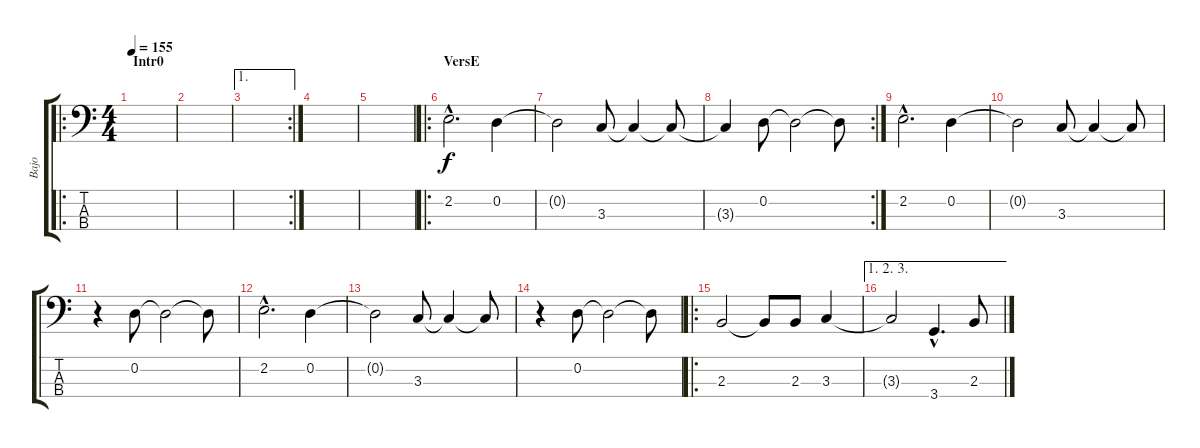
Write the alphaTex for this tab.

\track ("Bajo" "Bajo") {instrument electricbasspick}
\staff {score tabs}
\tuning (G2 D2 A1 E1) {hide}
\ro
\ts (4 4)
\section ("" "Intr0")
\tempo 155
\clef f4
\ks c
|
|
\ae 1
\rc 2
|
|
|
\ro
\section ("" "VersE")
2.2{hac}.2{d} 0.2.4 |
0.2{t}.2 3.3.8 3.3{t}.4 3.3{t}.8 |
\rc 2
3.3{t}.4 0.2.8 0.2{t}.2 0.2{t}.8 |
2.2{hac}.2{d} 0.2.4 |
0.2{t}.2 3.3.8 3.3{t}.4 3.3{t}.8 |
r.4 0.2.8 0.2{t}.2 0.2{t}.8 |
2.2{hac}.2{d} 0.2.4 |
0.2{t}.2 3.3.8 3.3{t}.4 3.3{t}.8 |
r.4 0.2.8 0.2{t}.2 0.2{t}.8 |
\ro
2.3.2 2.3{t}.8 2.3.8 3.3.4 |
\ae (1 2 3)
3.3{t}.2 3.4{hac}.4{d} 2.3.8
